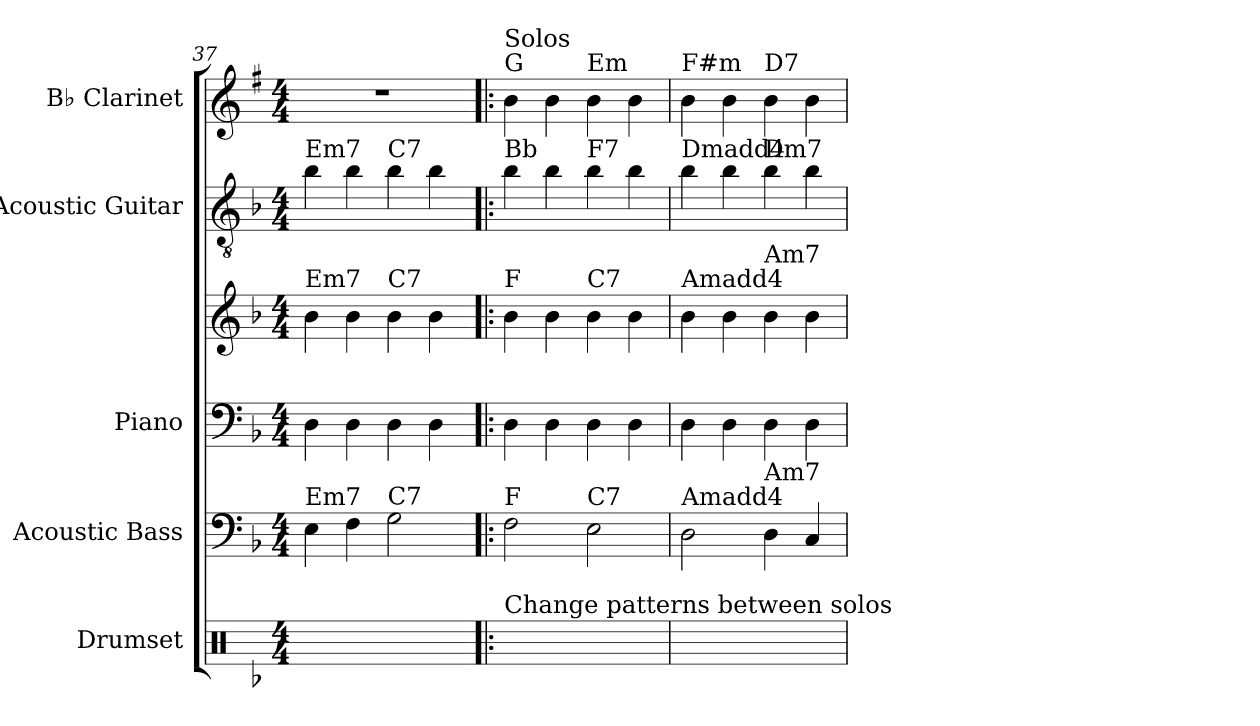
**kern	**kern	**kern	**kern	**kern	**kern
*part5	*part4	*part3	*part3	*part2	*part1
*staff6	*staff5	*staff4	*staff3	*staff2	*staff1
*I"Drumset	*I"Acoustic Bass	*I"Piano	*	*I"Acoustic Guitar	*I"B♭ Clarinet
*I'D. Set	*I'Bass	*I'Pno.	*	*I'Guit.	*I'B♭ Cl.
*clefX	*clefF4	*clefF4	*clefG2	*clefGv2	*clefG2
*	*ITrd7c12	*	*	*	*ITrd1c2
*k[b-]	*k[b-]	*k[b-]	*k[b-]	*k[b-]	*k[b-]
*M4/4	*M4/4	*M4/4	*M4/4	*M4/4	*M4/4
=37	=37	=37	=37	=37	=37
!	!	!	!	!LO:TX:a:t=Em7	!
!	!	!	!LO:TX:a:t=Em7	!	!
!	!LO:TX:a:t=Em7	!	!	!	!
4R	4EE\	4D	4b-	4b-	1r
4R	4FF\	4D	4b-	4b-	.
!	!	!	!	!LO:TX:a:t=C7	!
!	!	!	!LO:TX:a:t=C7	!	!
!	!LO:TX:a:t=C7	!	!	!	!
4R	2GG\	4D	4b-	4b-	.
4R	.	4D	4b-	4b-	.
!!LO:PB:g=z
=38!|:	=38!|:	=38!|:	=38!|:	=38!|:	=38!|:
!	!	!	!	!	!LO:TX:a:t=G
!	!	!	!	!	!LO:TX:a:t=Solos
!	!	!	!	!LO:TX:a:t=Bb	!
!	!	!	!LO:TX:a:t=F	!	!
!	!LO:TX:a:t=F	!	!	!	!
!LO:TX:a:t=Change patterns between solos	!	!	!	!	!
4R	2FF\	4D	4b-	4b-	4a
4R	.	4D	4b-	4b-	4a
!	!	!	!	!	!LO:TX:a:t=Em
!	!	!	!	!LO:TX:a:t=F7	!
!	!	!	!LO:TX:a:t=C7	!	!
!	!LO:TX:a:t=C7	!	!	!	!
4R	2EE\	4D	4b-	4b-	4a
4R	.	4D	4b-	4b-	4a
=39	=39	=39	=39	=39	=39
!	!	!	!	!	!LO:TX:a:t=F#m
!	!	!	!	!LO:TX:a:t=Dmadd4	!
!	!	!	!LO:TX:a:t=Amadd4	!	!
!	!LO:TX:a:t=Amadd4	!	!	!	!
4R	2DD\	4D	4b-	4b-	4a
4R	.	4D	4b-	4b-	4a
!	!	!	!	!	!LO:TX:a:t=D7
!	!	!	!	!LO:TX:a:t=Dm7	!
!	!	!	!LO:TX:a:t=Am7	!	!
!	!LO:TX:a:t=Am7	!	!	!	!
4R	4DD\	4D	4b-	4b-	4a
4R	4CC/	4D	4b-	4b-	4a
=	=	=	=	=	=
*-	*-	*-	*-	*-	*-
